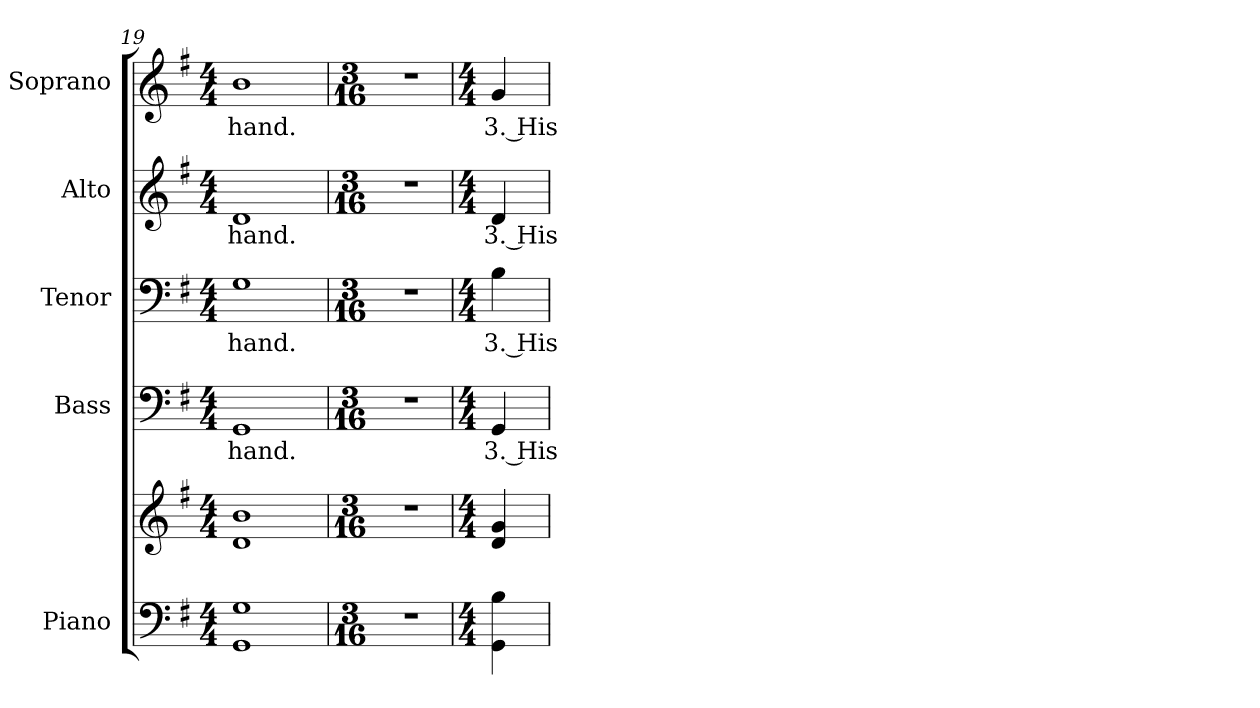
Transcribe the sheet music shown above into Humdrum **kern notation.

**kern	**kern	**kern	**text	**kern	**text	**kern	**text	**kern	**text
*part5	*part5	*part4	*part4	*part3	*part3	*part2	*part2	*part1	*part1
*staff6	*staff5	*staff4	*staff4	*staff3	*staff3	*staff2	*staff2	*staff1	*staff1
*I"Piano	*	*I"Bass	*	*I"Tenor	*	*I"Alto	*	*I"Soprano	*
*I'Pno.	*	*I'B.	*	*I'T.	*	*I'A.	*	*I'S.	*
!!LO:PB:g=z
*clefF4	*clefG2	*clefF4	*	*clefF4	*	*clefG2	*	*clefG2	*
*k[f#]	*k[f#]	*k[f#]	*	*k[f#]	*	*k[f#]	*	*k[f#]	*
*G:	*G:	*G:	*	*G:	*	*G:	*	*G:	*
*M4/4	*M4/4	*M4/4	*	*M4/4	*	*M4/4	*	*M4/4	*
=19	=19	=19	=19	=19	=19	=19	=19	=19	=19
!	!	!	!LO:LY:b:color=#000000	!	!	!	!	!	!
!	!	!	!	!	!LO:LY:b:color=#000000	!	!	!	!
!	!	!	!	!	!	!	!LO:LY:b:color=#000000	!	!
!	!	!	!	!	!	!	!	!	!LO:LY:b:color=#000000
1GGi 1Gi	1di 1bi	1GGi	hand.	1Gi	hand.	1di	hand.	1bi	hand.
=20	=20	=20	=20	=20	=20	=20	=20	=20	=20
*M3/16	*M3/16	*M3/16	*	*M3/16	*	*M3/16	*	*M3/16	*
!LO:N:vis=1	!LO:N:vis=1	!LO:N:vis=1	!	!LO:N:vis=1	!	!LO:N:vis=1	!	!LO:N:vis=1	!
8.r	8.r	8.r	.	8.r	.	8.r	.	8.r	.
!!LO:PB:g=z
=21	=21	=21	=21	=21	=21	=21	=21	=21	=21
*M4/4	*M4/4	*M4/4	*	*M4/4	*	*M4/4	*	*M4/4	*
!	!	!	!LO:LY:b:color=#000000	!	!	!	!	!	!
!	!	!	!	!	!LO:LY:b:color=#000000	!	!	!	!
!	!	!	!	!	!	!	!LO:LY:b:color=#000000	!	!
!	!	!	!	!	!	!	!	!	!LO:LY:b:color=#000000
4GGi\ 4Bi	4di/ 4gi	4GGi/	3. His	4Bi\	3. His	4di/	3. His	4gi/	3. His
=	=	=	=	=	=	=	=	=	=
*-	*-	*-	*-	*-	*-	*-	*-	*-	*-
